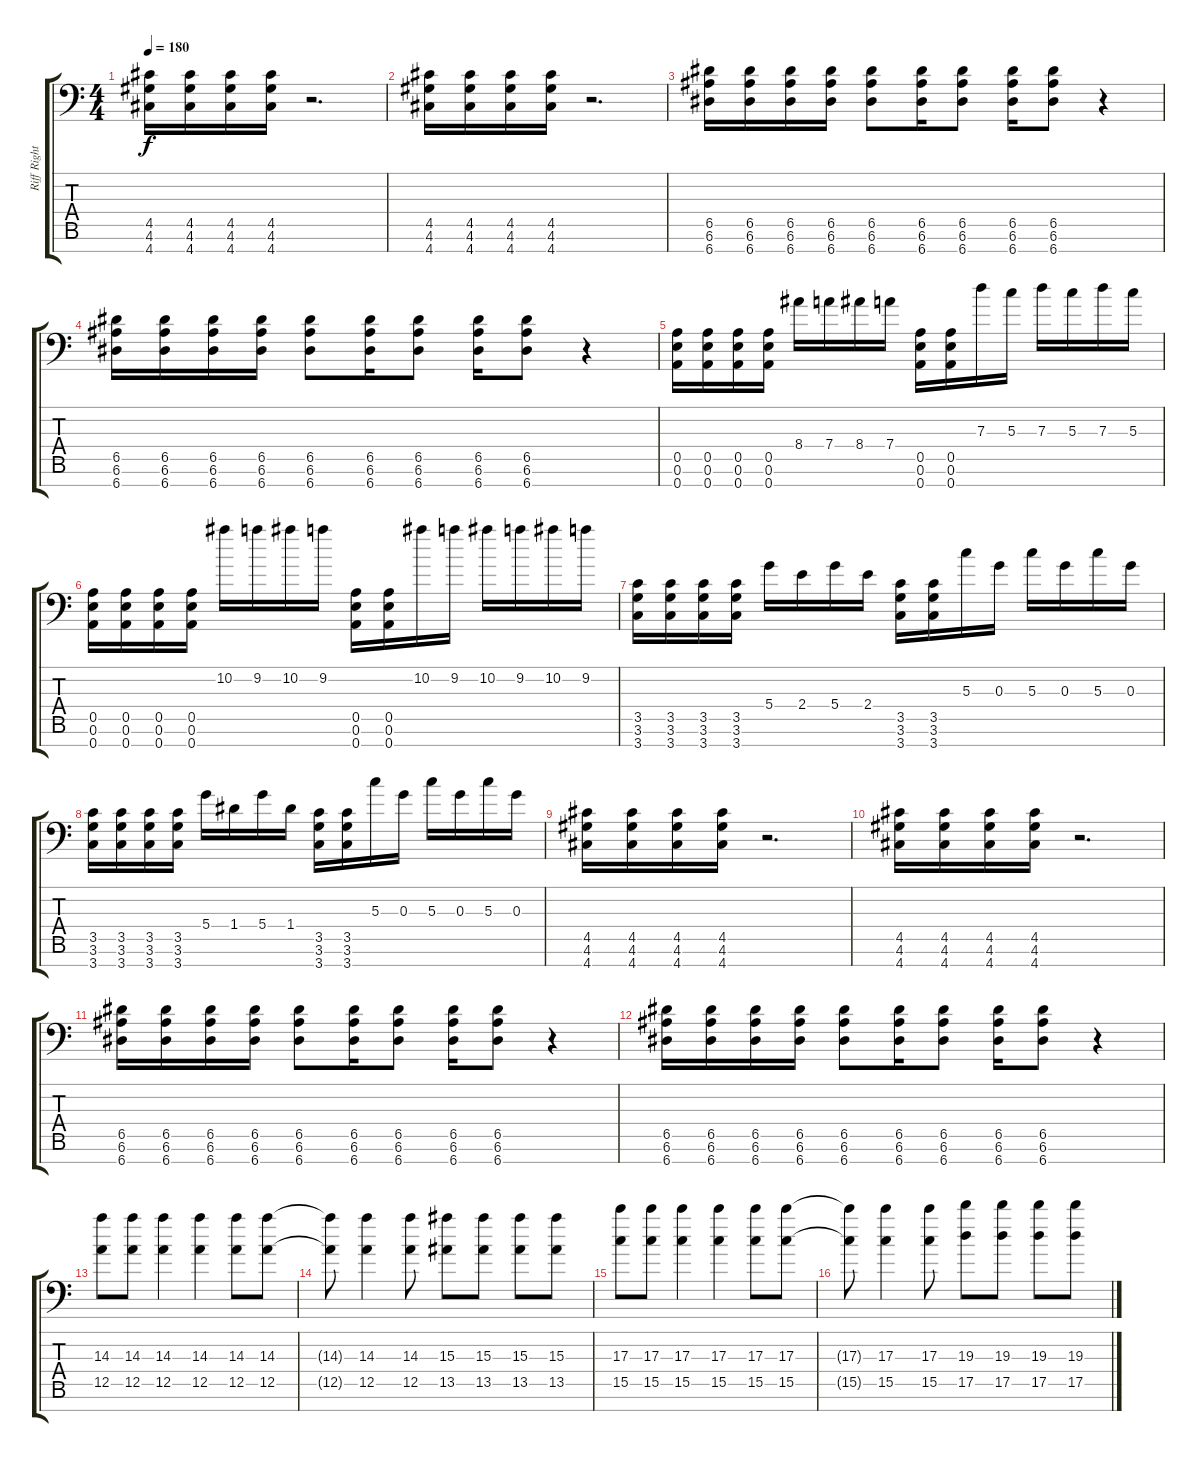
\track ("Riff Right" "Riff Right") {instrument distortionguitar}
\staff {score tabs}
\tuning (F4 C4 G3 D3 A2 E2 A1) {hide}
\ts (4 4)
\tempo 180
\clef f4
\ks c
(4.5 4.6 4.7).16{dy f} (4.5 4.6 4.7).16 (4.5 4.6 4.7).16 (4.5 4.6 4.7).16 r.2{d} |
(4.5 4.6 4.7).16 (4.5 4.6 4.7).16 (4.5 4.6 4.7).16 (4.5 4.6 4.7).16 r.2{d} |
(6.5 6.6 6.7).16 (6.5 6.6 6.7).16 (6.5 6.6 6.7).16 (6.5 6.6 6.7).16 (6.5 6.6 6.7).8 (6.5 6.6 6.7).16 (6.5 6.6 6.7).8 (6.5 6.6 6.7).16 (6.5 6.6 6.7).8 r.4 |
(6.5 6.6 6.7).16 (6.5 6.6 6.7).16 (6.5 6.6 6.7).16 (6.5 6.6 6.7).16 (6.5 6.6 6.7).8 (6.5 6.6 6.7).16 (6.5 6.6 6.7).8 (6.5 6.6 6.7).16 (6.5 6.6 6.7).8 r.4 |
(0.5 0.6 0.7).16 (0.5 0.6 0.7).16 (0.5 0.6 0.7).16 (0.5 0.6 0.7).16 8.4.16 7.4.16 8.4.16 7.4.16 (0.5 0.6 0.7).16 (0.5 0.6 0.7).16 7.3.16 5.3.16 7.3.16 5.3.16 7.3.16 5.3.16 |
(0.5 0.6 0.7).16 (0.5 0.6 0.7).16 (0.5 0.6 0.7).16 (0.5 0.6 0.7).16 10.2.16 9.2.16 10.2.16 9.2.16 (0.5 0.6 0.7).16 (0.5 0.6 0.7).16 10.2.16 9.2.16 10.2.16 9.2.16 10.2.16 9.2.16 |
(3.5 3.6 3.7).16 (3.5 3.6 3.7).16 (3.5 3.6 3.7).16 (3.5 3.6 3.7).16 5.4.16 2.4.16 5.4.16 2.4.16 (3.5 3.6 3.7).16 (3.5 3.6 3.7).16 5.3.16 0.3.16 5.3.16 0.3.16 5.3.16 0.3.16 |
(3.5 3.6 3.7).16 (3.5 3.6 3.7).16 (3.5 3.6 3.7).16 (3.5 3.6 3.7).16 5.4.16 1.4.16 5.4.16 1.4.16 (3.5 3.6 3.7).16 (3.5 3.6 3.7).16 5.3.16 0.3.16 5.3.16 0.3.16 5.3.16 0.3.16 |
(4.5 4.6 4.7).16 (4.5 4.6 4.7).16 (4.5 4.6 4.7).16 (4.5 4.6 4.7).16 r.2{d} |
(4.5 4.6 4.7).16 (4.5 4.6 4.7).16 (4.5 4.6 4.7).16 (4.5 4.6 4.7).16 r.2{d} |
(6.5 6.6 6.7).16 (6.5 6.6 6.7).16 (6.5 6.6 6.7).16 (6.5 6.6 6.7).16 (6.5 6.6 6.7).8 (6.5 6.6 6.7).16 (6.5 6.6 6.7).8 (6.5 6.6 6.7).16 (6.5 6.6 6.7).8 r.4 |
(6.5 6.6 6.7).16 (6.5 6.6 6.7).16 (6.5 6.6 6.7).16 (6.5 6.6 6.7).16 (6.5 6.6 6.7).8 (6.5 6.6 6.7).16 (6.5 6.6 6.7).8 (6.5 6.6 6.7).16 (6.5 6.6 6.7).8 r.4 |
(14.3 12.5).8 (14.3 12.5).8 (14.3 12.5).4 (14.3 12.5).4 (14.3 12.5).8 (14.3 12.5).8 |
(14.3{t} 12.5{t}).8 (14.3 12.5).4 (14.3 12.5).8 (15.3 13.5).8 (15.3 13.5).8 (15.3 13.5).8 (15.3 13.5).8 |
(17.3 15.5).8 (17.3 15.5).8 (17.3 15.5).4 (17.3 15.5).4 (17.3 15.5).8 (17.3 15.5).8 |
(17.3{t} 15.5{t}).8 (17.3 15.5).4 (17.3 15.5).8 (19.3 17.5).8 (19.3 17.5).8 (19.3 17.5).8 (19.3 17.5).8
